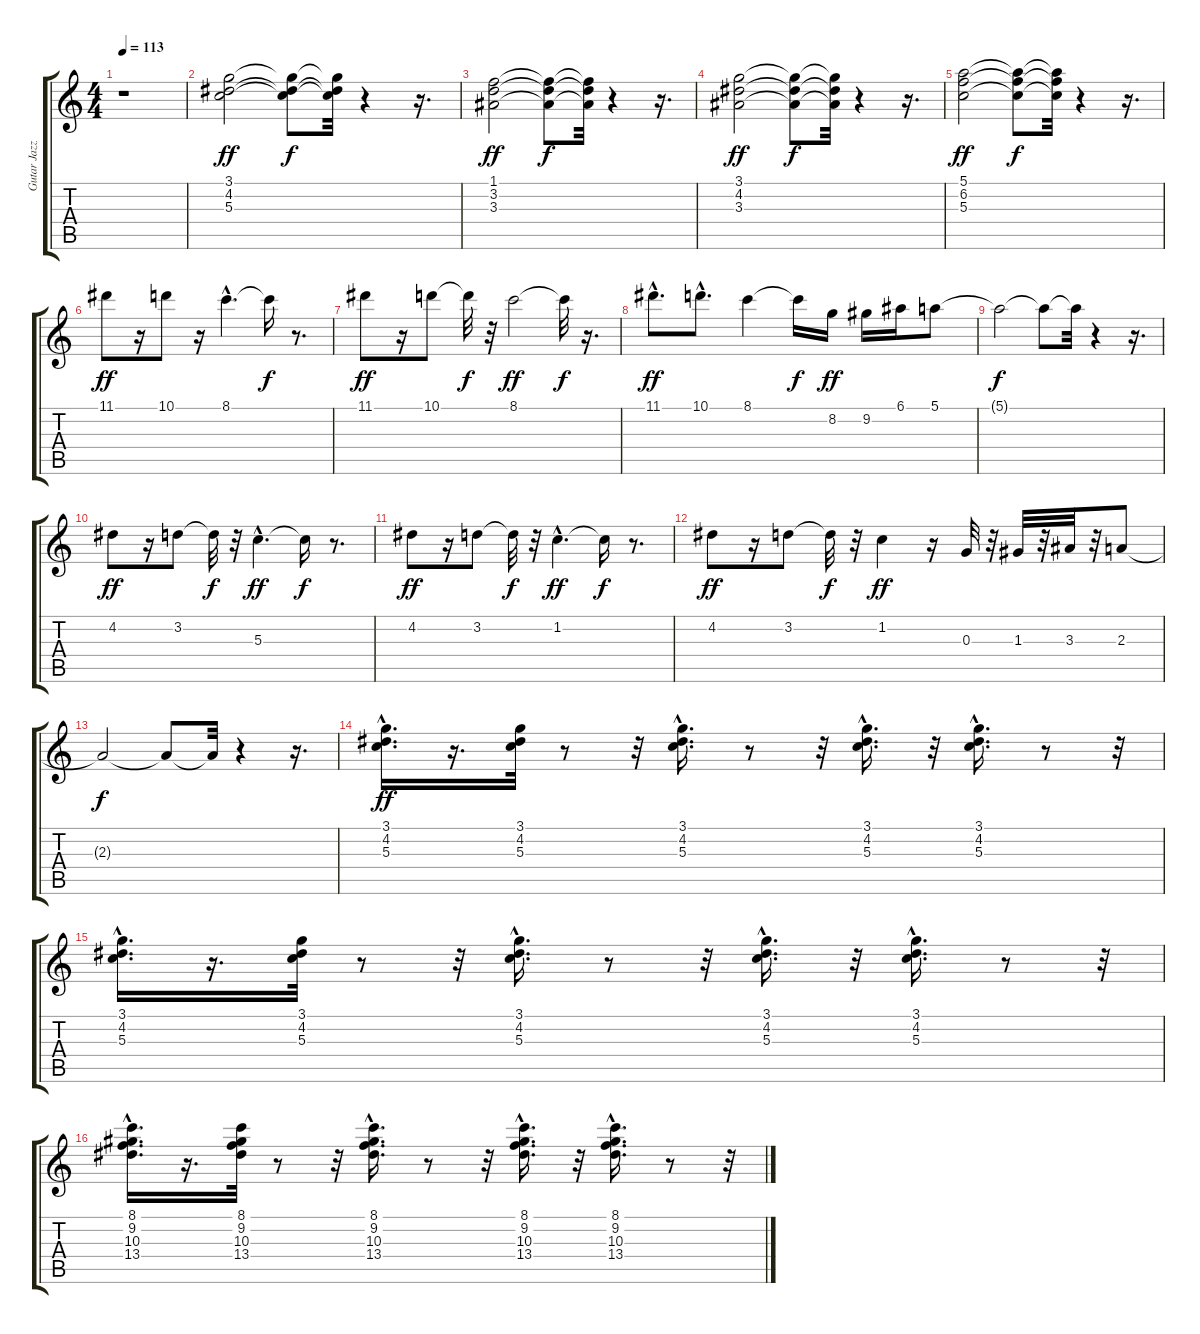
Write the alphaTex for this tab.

\track ("Gutar Jazz" "Gutar Jazz") {instrument electricguitarjazz}
\staff {score tabs}
\tuning (E4 B3 G3 D3 A2 E2) {hide}
\ts (4 4)
\tempo 113
\clef g2
\ks c
r.1{dy ff instrument electricguitarjazz} |
(3.1 4.2 5.3).2 (3.1{t} 4.2{t} 5.3{t}).8{dy f} (3.1{t} 4.2{t} 5.3{t}).32 r.4 r.16{d} |
(1.1 3.2 3.3).2{dy ff} (1.1{t} 3.2{t} 3.3{t}).8{dy f} (1.1{t} 3.2{t} 3.3{t}).32 r.4 r.16{d} |
(3.1 4.2 3.3).2{dy ff} (3.1{t} 4.2{t} 3.3{t}).8{dy f} (3.1{t} 4.2{t} 3.3{t}).32 r.4 r.16{d} |
(5.1 6.2 5.3).2{dy ff} (5.1{t} 6.2{t} 5.3{t}).8{dy f} (5.1{t} 6.2{t} 5.3{t}).32 r.4 r.16{d} |
11.1.8{dy ff} r.16 10.1.8 r.16 8.1{hac}.4{d} 8.1{t}.16{dy f} r.8{d} |
11.1.8{dy ff} r.16 10.1.8 10.1{t}.32{dy f} r.32 8.1.2{dy ff} 8.1{t}.32{dy f} r.16{d} |
11.1{hac}.8{d dy ff} 10.1{hac}.8{d} 8.1.4 8.1{t}.16{dy f} 8.2.16{dy ff} 9.2.16 6.1.16 5.1.8 |
5.1{t}.2{dy f} 5.1{t}.8 5.1{t}.32 r.4 r.16{d} |
4.2.8{dy ff} r.16 3.2.8 3.2{t}.32{dy f} r.32 5.3{hac}.4{d dy ff} 5.3{t}.16{dy f} r.8{d} |
4.2.8{dy ff} r.16 3.2.8 3.2{t}.32{dy f} r.32 1.2{hac}.4{d dy ff} 1.2{t}.16{dy f} r.8{d} |
4.2.8{dy ff} r.16 3.2.8 3.2{t}.32{dy f} r.32 1.2.4{dy ff} r.16 0.3.32 r.32 1.3.32 r.32 3.3.32 r.32 2.3.8 |
2.3{t}.2{dy f} 2.3{t}.8 2.3{t}.32 r.4 r.16{d} |
(3.1{hac} 4.2{hac} 5.3{hac}).16{d dy ff} r.16{d} (3.1 4.2 5.3).32 r.8 r.32 (3.1{hac} 4.2{hac} 5.3{hac}).16{d} r.8 r.32 (3.1{hac} 4.2{hac} 5.3{hac}).16{d} r.32 (3.1{hac} 4.2{hac} 5.3{hac}).16{d} r.8 r.32 |
(3.1{hac} 4.2{hac} 5.3{hac}).16{d} r.16{d} (3.1 4.2 5.3).32 r.8 r.32 (3.1{hac} 4.2{hac} 5.3{hac}).16{d} r.8 r.32 (3.1{hac} 4.2{hac} 5.3{hac}).16{d} r.32 (3.1{hac} 4.2{hac} 5.3{hac}).16{d} r.8 r.32 |
(8.1{hac} 9.2{hac} 10.3{hac} 13.4{hac}).16{d} r.16{d} (8.1 9.2 10.3 13.4).32 r.8 r.32 (8.1{hac} 9.2{hac} 10.3{hac} 13.4{hac}).16{d} r.8 r.32 (8.1{hac} 9.2{hac} 10.3{hac} 13.4{hac}).16{d} r.32 (8.1{hac} 9.2{hac} 10.3{hac} 13.4{hac}).16{d} r.8 r.32
